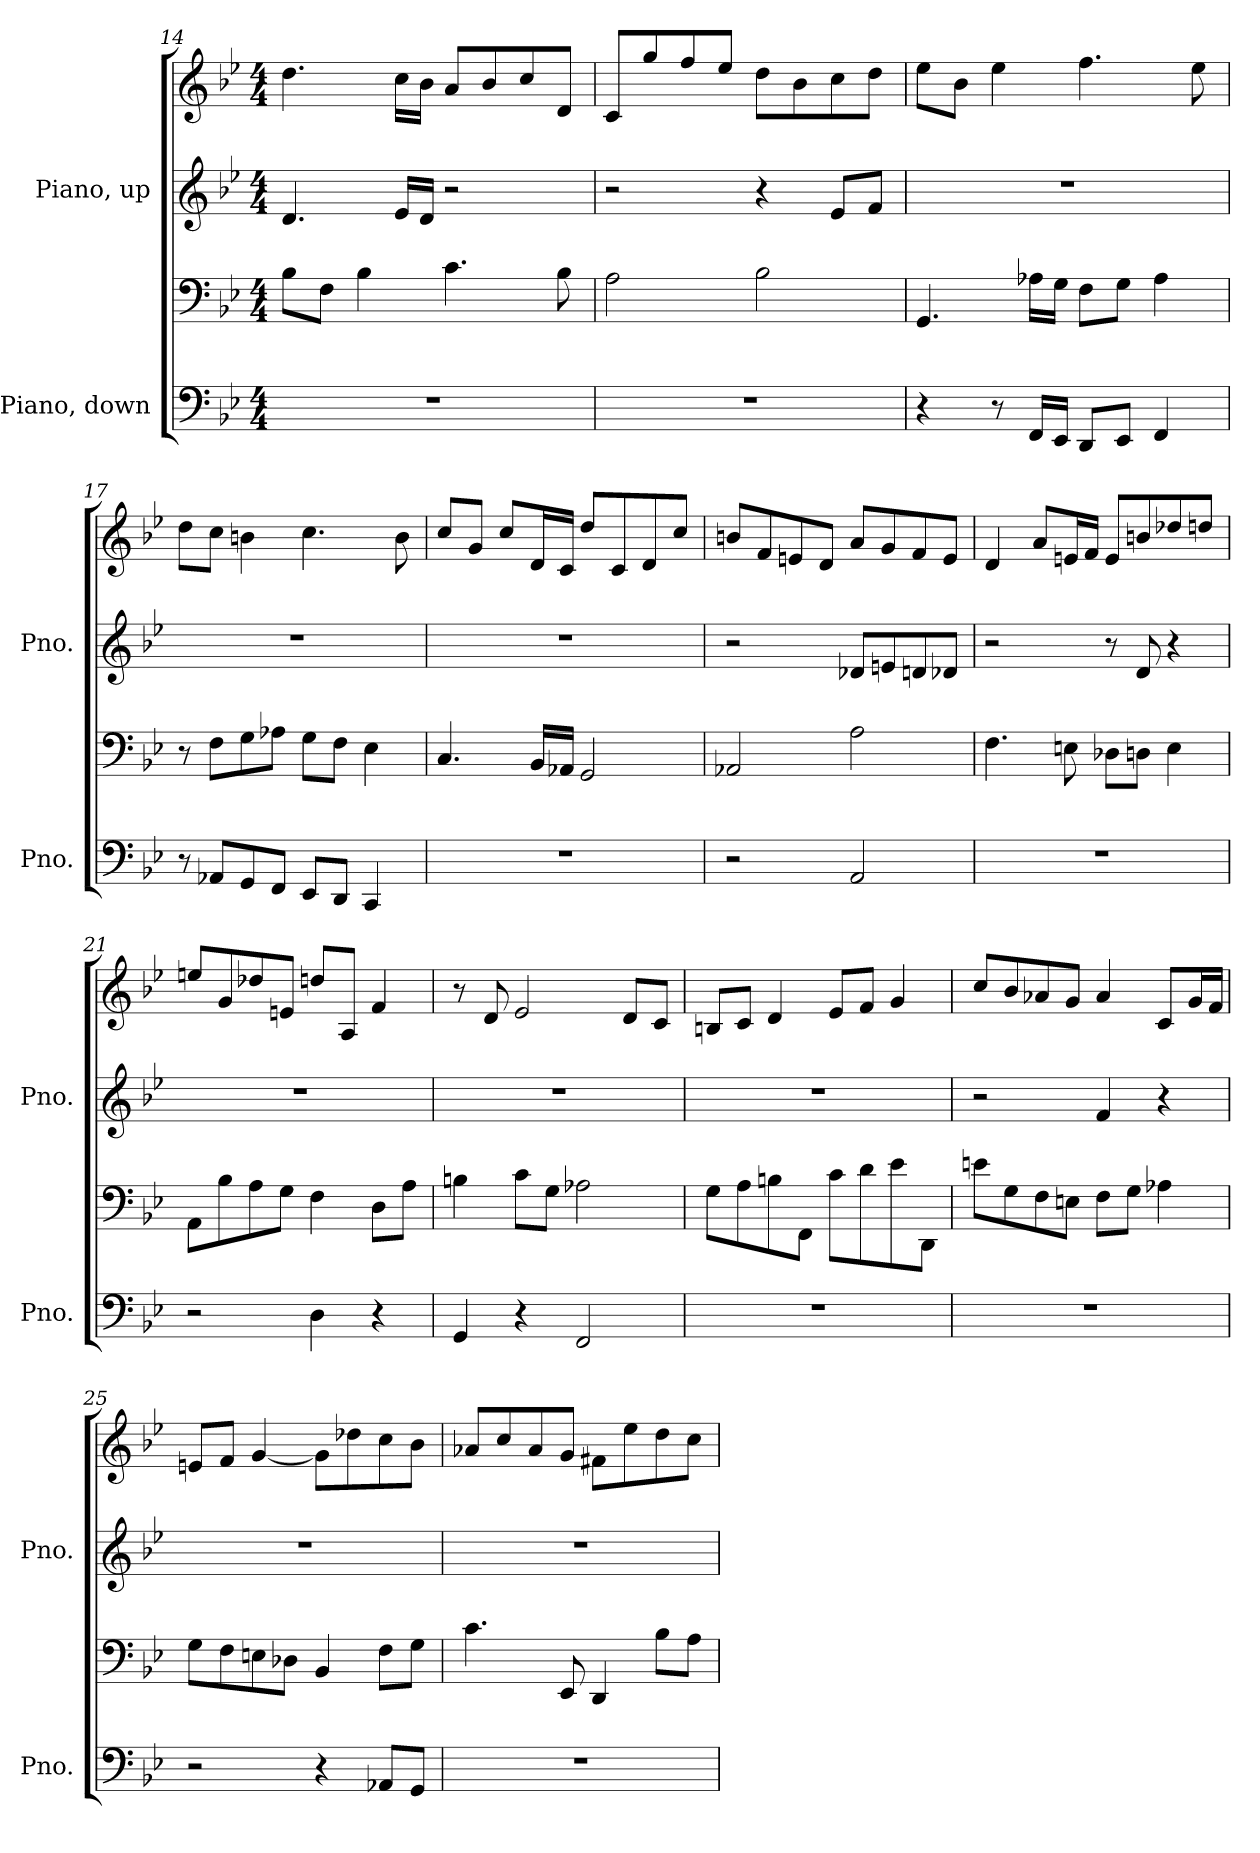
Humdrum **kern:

**kern	**kern	**kern	**kern
*part2	*part2	*part1	*part1
*staff4	*staff3	*staff2	*staff1
*I"Piano, down	*	*I"Piano, up	*
*I'Pno.	*	*I'Pno.	*
*clefF4	*clefF4	*clefG2	*clefG2
*k[b-e-]	*k[b-e-]	*k[b-e-]	*k[b-e-]
*M4/4	*M4/4	*M4/4	*M4/4
=14	=14	=14	=14
1r	8B-\L	4.d/	4.dd\
.	8F\J	.	.
.	4B-\	.	.
.	.	16e-/LL	16cc\LL
.	.	16d/JJ	16b-\JJ
.	4.c\	2r	8a/L
.	.	.	8b-/
.	.	.	8cc/
.	8B-\	.	8d/J
!!LO:LB:g=z
=15	=15	=15	=15
1r	2A\	2r	8c/L
.	.	.	8gg/
.	.	.	8ff/
.	.	.	8ee-/J
.	2B-\	4r	8dd\L
.	.	.	8b-\
.	.	8e-/L	8cc\
.	.	8f/J	8dd\J
=16	=16	=16	=16
4r	4.GG/	1r	8ee-\L
.	.	.	8b-\J
8r	.	.	4ee-\
16FF/LL	16A-X\LL	.	.
16EE-/JJ	16G\JJ	.	.
8DD/L	8F\L	.	4.ff\
8EE-/J	8G\J	.	.
4FF/	4A-\	.	.
.	.	.	8ee-\
=17	=17	=17	=17
8r	8r	1r	8dd\L
8AA-X/L	8F\L	.	8cc\J
8GG/	8G\	.	4bn\
8FF/J	8A-X\J	.	.
8EE-/L	8G\L	.	4.cc\
8DD/J	8F\J	.	.
4CC/	4E-\	.	.
.	.	.	8b\
=18	=18	=18	=18
1r	4.C/	1r	8cc/L
.	.	.	8g/J
.	.	.	8cc/L
.	16BB-/LL	.	16d/L
.	16AA-X/JJ	.	16c/JJ
.	2GG/	.	8dd/L
.	.	.	8c/
.	.	.	8d/
.	.	.	8cc/J
!!LO:LB:g=z
=19	=19	=19	=19
2r	2AA-X/	2r	8bn/L
.	.	.	8f/
.	.	.	8en/
.	.	.	8d/J
2AA/	2A\	8d-X/L	8a/L
.	.	8en/	8g/
.	.	8dn/	8f/
.	.	8d-X/J	8e/J
=20	=20	=20	=20
1r	4.F\	2r	4d/
.	.	.	8a/L
.	8En\	.	16en/L
.	.	.	16f/JJ
.	8D-X\L	8r	8e/L
.	8Dn\J	8d/	8bn/
.	4E\	4r	8dd-X/
.	.	.	8ddn/J
=21	=21	=21	=21
2r	8AA\L	1r	8een/L
.	8B-\	.	8g/
.	8A\	.	8dd-X/
.	8G\J	.	8en/J
4D\	4F\	.	8ddn/L
.	.	.	8A/J
4r	8D\L	.	4f/
.	8A\J	.	.
=22	=22	=22	=22
4GG/	4Bn\	1r	8r
.	.	.	8d/
4r	8c\L	.	2e-/
.	8G\J	.	.
2FF/	2A-X\	.	.
.	.	.	8d/L
.	.	.	8c/J
!!LO:PB:g=z
=23	=23	=23	=23
1r	8G\L	1r	8Bn/L
.	8A\	.	8c/J
.	8Bn\	.	4d/
.	8FF\J	.	.
.	8c\L	.	8e-/L
.	8d\	.	8f/J
.	8e-\	.	4g/
.	8DD\J	.	.
=24	=24	=24	=24
1r	8en\L	2r	8cc/L
.	8G\	.	8b-/
.	8F\	.	8a-X/
.	8En\J	.	8g/J
.	8F\L	4f/	4a-/
.	8G\J	.	.
.	4A-X\	4r	8c/L
.	.	.	16g/L
.	.	.	16f/JJ
=25	=25	=25	=25
2r	8G\L	1r	8en/L
.	8F\	.	8f/J
.	8En\	.	[4g/
.	8D-X\J	.	.
4r	4BB-/	.	8g\L]
.	.	.	8dd-X\
8AA-X/L	8F\L	.	8cc\
8GG/J	8G\J	.	8b-\J
=26	=26	=26	=26
1r	4.c\	1r	8a-X/L
.	.	.	8cc/
.	.	.	8a-/
.	8EE-/	.	8g/J
.	4DD/	.	8f#X\L
.	.	.	8ee-\
.	8B-\L	.	8dd\
.	8A\J	.	8cc\J
=	=	=	=
*-	*-	*-	*-
